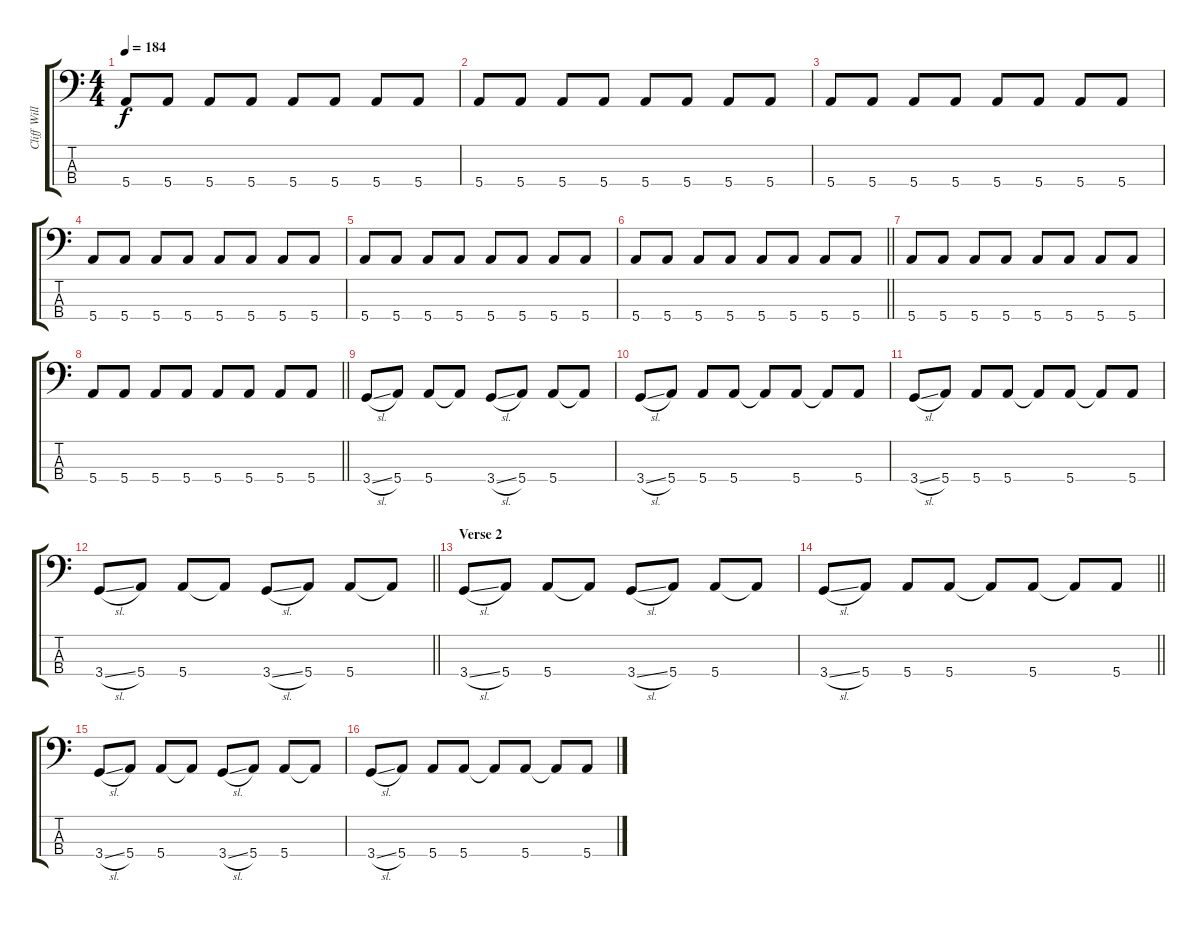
\track ("Cliff Williams" "Cliff Will") {instrument electricbassfinger}
\staff {score tabs}
\tuning (G2 D2 A1 E1) {hide}
\ts (4 4)
\tempo 184
\clef f4
\ks c
5.4.8{dy f} 5.4.8 5.4.8 5.4.8 5.4.8 5.4.8 5.4.8 5.4.8 |
5.4.8 5.4.8 5.4.8 5.4.8 5.4.8 5.4.8 5.4.8 5.4.8 |
5.4.8 5.4.8 5.4.8 5.4.8 5.4.8 5.4.8 5.4.8 5.4.8 |
5.4.8 5.4.8 5.4.8 5.4.8 5.4.8 5.4.8 5.4.8 5.4.8 |
5.4.8 5.4.8 5.4.8 5.4.8 5.4.8 5.4.8 5.4.8 5.4.8 |
\barLineRight lightlight
5.4.8 5.4.8 5.4.8 5.4.8 5.4.8 5.4.8 5.4.8 5.4.8 |
5.4.8 5.4.8 5.4.8 5.4.8 5.4.8 5.4.8 5.4.8 5.4.8 |
\barLineRight lightlight
5.4.8 5.4.8 5.4.8 5.4.8 5.4.8 5.4.8 5.4.8 5.4.8 |
3.4{sl}.8 5.4.8 5.4.8 5.4{t}.8 3.4{sl}.8 5.4.8 5.4.8 5.4{t}.8 |
3.4{sl}.8 5.4.8 5.4.8 5.4.8 5.4{t}.8 5.4.8 5.4{t}.8 5.4.8 |
3.4{sl}.8 5.4.8 5.4.8 5.4.8 5.4{t}.8 5.4.8 5.4{t}.8 5.4.8 |
\barLineRight lightlight
3.4{sl}.8 5.4.8 5.4.8 5.4{t}.8 3.4{sl}.8 5.4.8 5.4.8 5.4{t}.8 |
\section ("" "Verse 2")
3.4{sl}.8 5.4.8 5.4.8 5.4{t}.8 3.4{sl}.8 5.4.8 5.4.8 5.4{t}.8 |
\barLineRight lightlight
3.4{sl}.8 5.4.8 5.4.8 5.4.8 5.4{t}.8 5.4.8 5.4{t}.8 5.4.8 |
3.4{sl}.8 5.4.8 5.4.8 5.4{t}.8 3.4{sl}.8 5.4.8 5.4.8 5.4{t}.8 |
3.4{sl}.8 5.4.8 5.4.8 5.4.8 5.4{t}.8 5.4.8 5.4{t}.8 5.4.8
